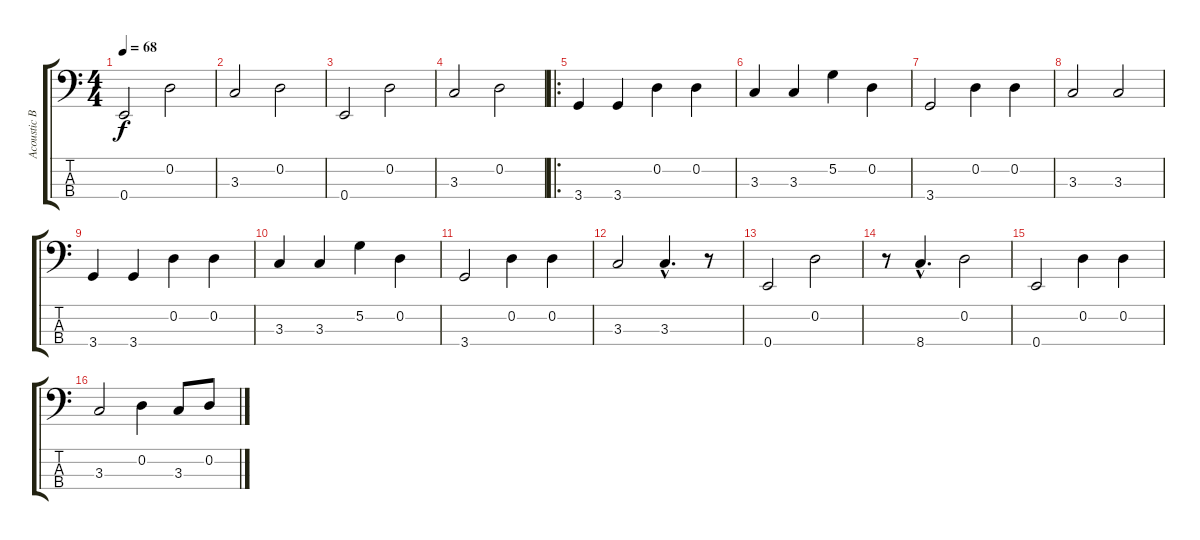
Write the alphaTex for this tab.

\track ("Acoustic Bass" "Acoustic B") {instrument acousticbass}
\staff {score tabs}
\tuning (G2 D2 A1 E1) {hide}
\ts (4 4)
\tempo 68
\clef f4
\ks c
0.4.2{dy f instrument acousticbass} 0.2.2 |
3.3.2 0.2.2 |
0.4.2 0.2.2 |
3.3.2 0.2.2 |
\ro
3.4.4 3.4.4 0.2.4 0.2.4 |
3.3.4 3.3.4 5.2.4 0.2.4 |
3.4.2 0.2.4 0.2.4 |
3.3.2 3.3.2 |
3.4.4 3.4.4 0.2.4 0.2.4 |
3.3.4 3.3.4 5.2.4 0.2.4 |
3.4.2 0.2.4 0.2.4 |
3.3.2 3.3{hac}.4{d} r.8 |
0.4.2 0.2.2 |
r.8 8.4{hac}.4{d} 0.2.2 |
0.4.2 0.2.4 0.2.4 |
3.3.2 0.2.4 3.3.8 0.2.8
